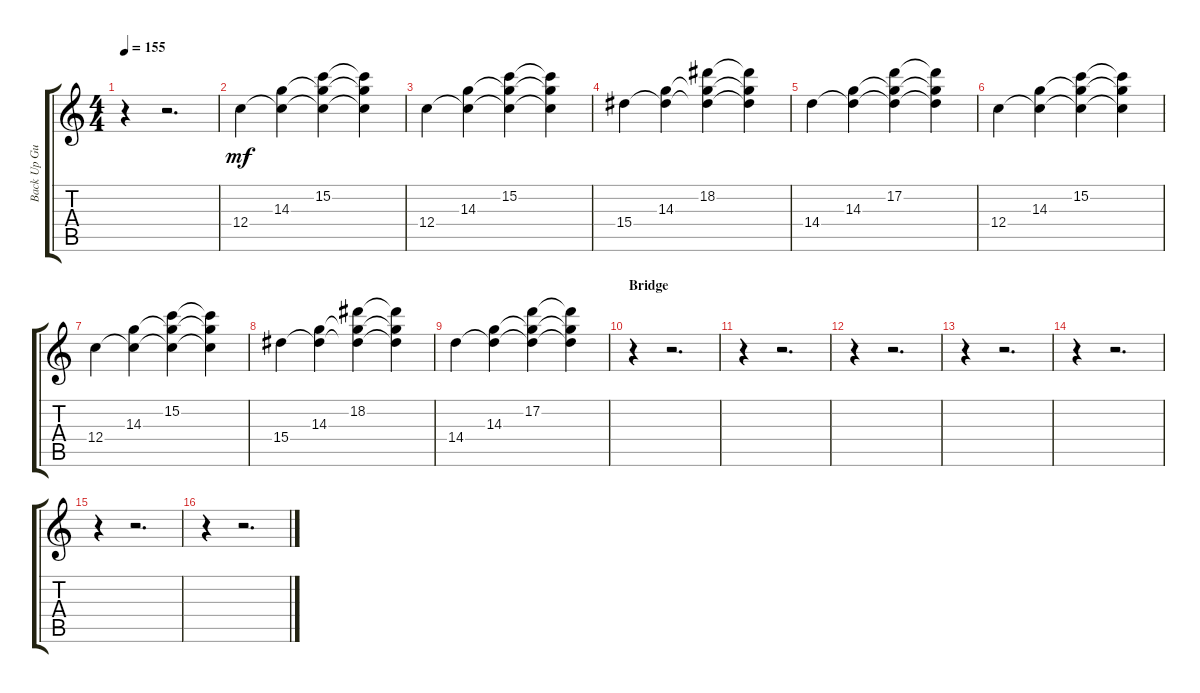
\track ("Back Up Guitar" "Back Up Gu") {instrument distortionguitar}
\staff {score tabs}
\tuning (D4 A3 F3 C3 G2 C2) {hide}
\ts (4 4)
\tempo 155
\clef g2
\ks c
r.4{dy mf} r.2{d} |
12.4.4 (14.3 12.4{t}).4 (15.2 14.3{t} 12.4{t}).4 (15.2{t} 14.3{t} 12.4{t}).4 |
12.4.4 (14.3 12.4{t}).4 (15.2 14.3{t} 12.4{t}).4 (15.2{t} 14.3{t} 12.4{t}).4 |
15.4.4 (14.3 15.4{t}).4 (18.2 14.3{t} 15.4{t}).4 (18.2{t} 14.3{t} 15.4{t}).4 |
14.4.4 (14.3 14.4{t}).4 (17.2 14.3{t} 14.4{t}).4 (17.2{t} 14.3{t} 14.4{t}).4 |
12.4.4 (14.3 12.4{t}).4 (15.2 14.3{t} 12.4{t}).4 (15.2{t} 14.3{t} 12.4{t}).4 |
12.4.4 (14.3 12.4{t}).4 (15.2 14.3{t} 12.4{t}).4 (15.2{t} 14.3{t} 12.4{t}).4 |
15.4.4 (14.3 15.4{t}).4 (18.2 14.3{t} 15.4{t}).4 (18.2{t} 14.3{t} 15.4{t}).4 |
14.4.4 (14.3 14.4{t}).4 (17.2 14.3{t} 14.4{t}).4 (17.2{t} 14.3{t} 14.4{t}).4 |
\section ("" "Bridge")
r.4 r.2{d} |
r.4 r.2{d} |
r.4 r.2{d} |
r.4 r.2{d} |
r.4 r.2{d} |
r.4 r.2{d} |
r.4 r.2{d}
